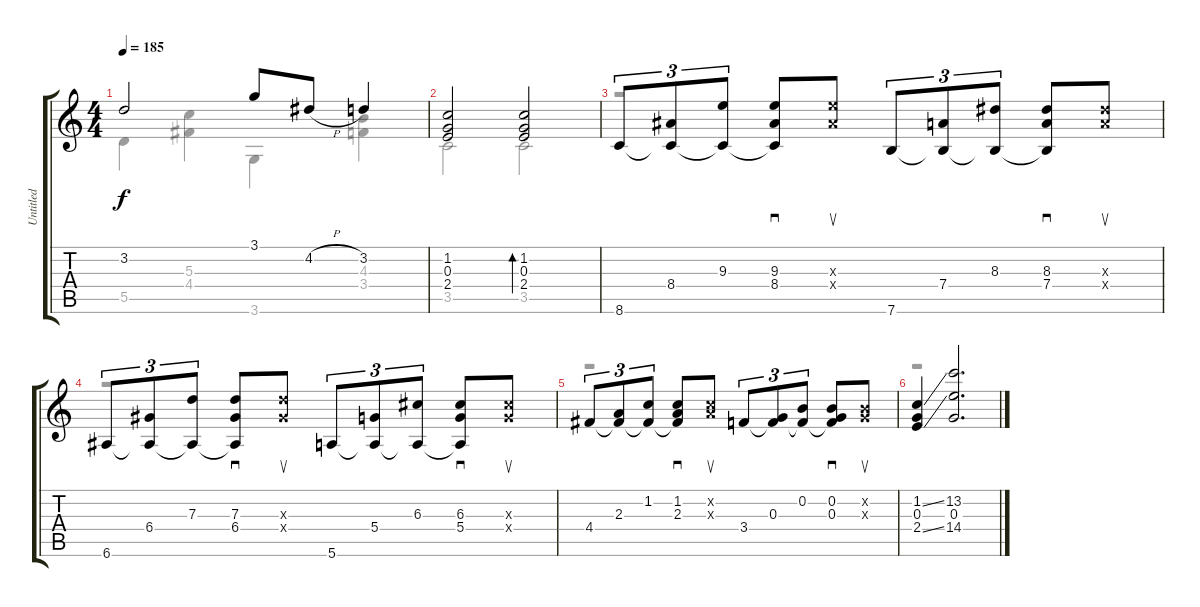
\track ("Untitled" "Untitled") {instrument electricguitarmuted}
\staff {score tabs}
\tuning (E4 B3 G3 D3 A2 E2) {hide}
\voice
\ts (4 4)
\tempo 185
\clef g2
\ks c
3.2.2{dy f} 3.1.8 4.2{h}.8 3.2.4 |
(1.2 0.3 2.4).2 (1.2 0.3 2.4).2{bd 30} |
8.6.8{tu (3 2)} (8.4 8.6{t}).8{tu (3 2)} (9.3 8.6{t}).8{tu (3 2)} (9.3 8.4 8.6{t}).8{sd} (9.3{x} 8.4{x}).8{su} 7.6.8{tu (3 2)} (7.4 7.6{t}).8{tu (3 2)} (8.3 7.6{t}).8{tu (3 2)} (8.3 7.4 7.6{t}).8{sd} (8.3{x} 7.4{x}).8{su} |
6.6.8{tu (3 2)} (6.4 6.6{t}).8{tu (3 2)} (7.3 6.6{t}).8{tu (3 2)} (7.3 6.4 6.6{t}).8{sd} (7.3{x} 6.4{x}).8{su} 5.6.8{tu (3 2)} (5.4 5.6{t}).8{tu (3 2)} (6.3 5.6{t}).8{tu (3 2)} (6.3 5.4 5.6{t}).8{sd} (6.3{x} 5.4{x}).8{su} |
4.4.8{tu (3 2)} (2.3 4.4{t}).8{tu (3 2)} (1.2 4.4{t}).8{tu (3 2)} (1.2 2.3 4.4{t}).8{sd} (1.2{x} 2.3{x}).8{su} 3.4.8{tu (3 2)} (0.3 3.4{t}).8{tu (3 2)} (0.2 3.4{t}).8{tu (3 2)} (0.2 0.3 3.4{t}).8{sd} (0.2{x} 0.3{x}).8{su} |
(1.2{ss} 0.3 2.4{ss}).4 (13.2 0.3 14.4).2{d}
\voice
\clef g2
\ottava regular
\simile none
\ks c
5.5.4{dy f} (5.3 4.4).4 3.6.4 (4.3 3.4).4 |
3.5.2 3.5.2 |
r.1 |
r.1 |
r.1 |
r.1
